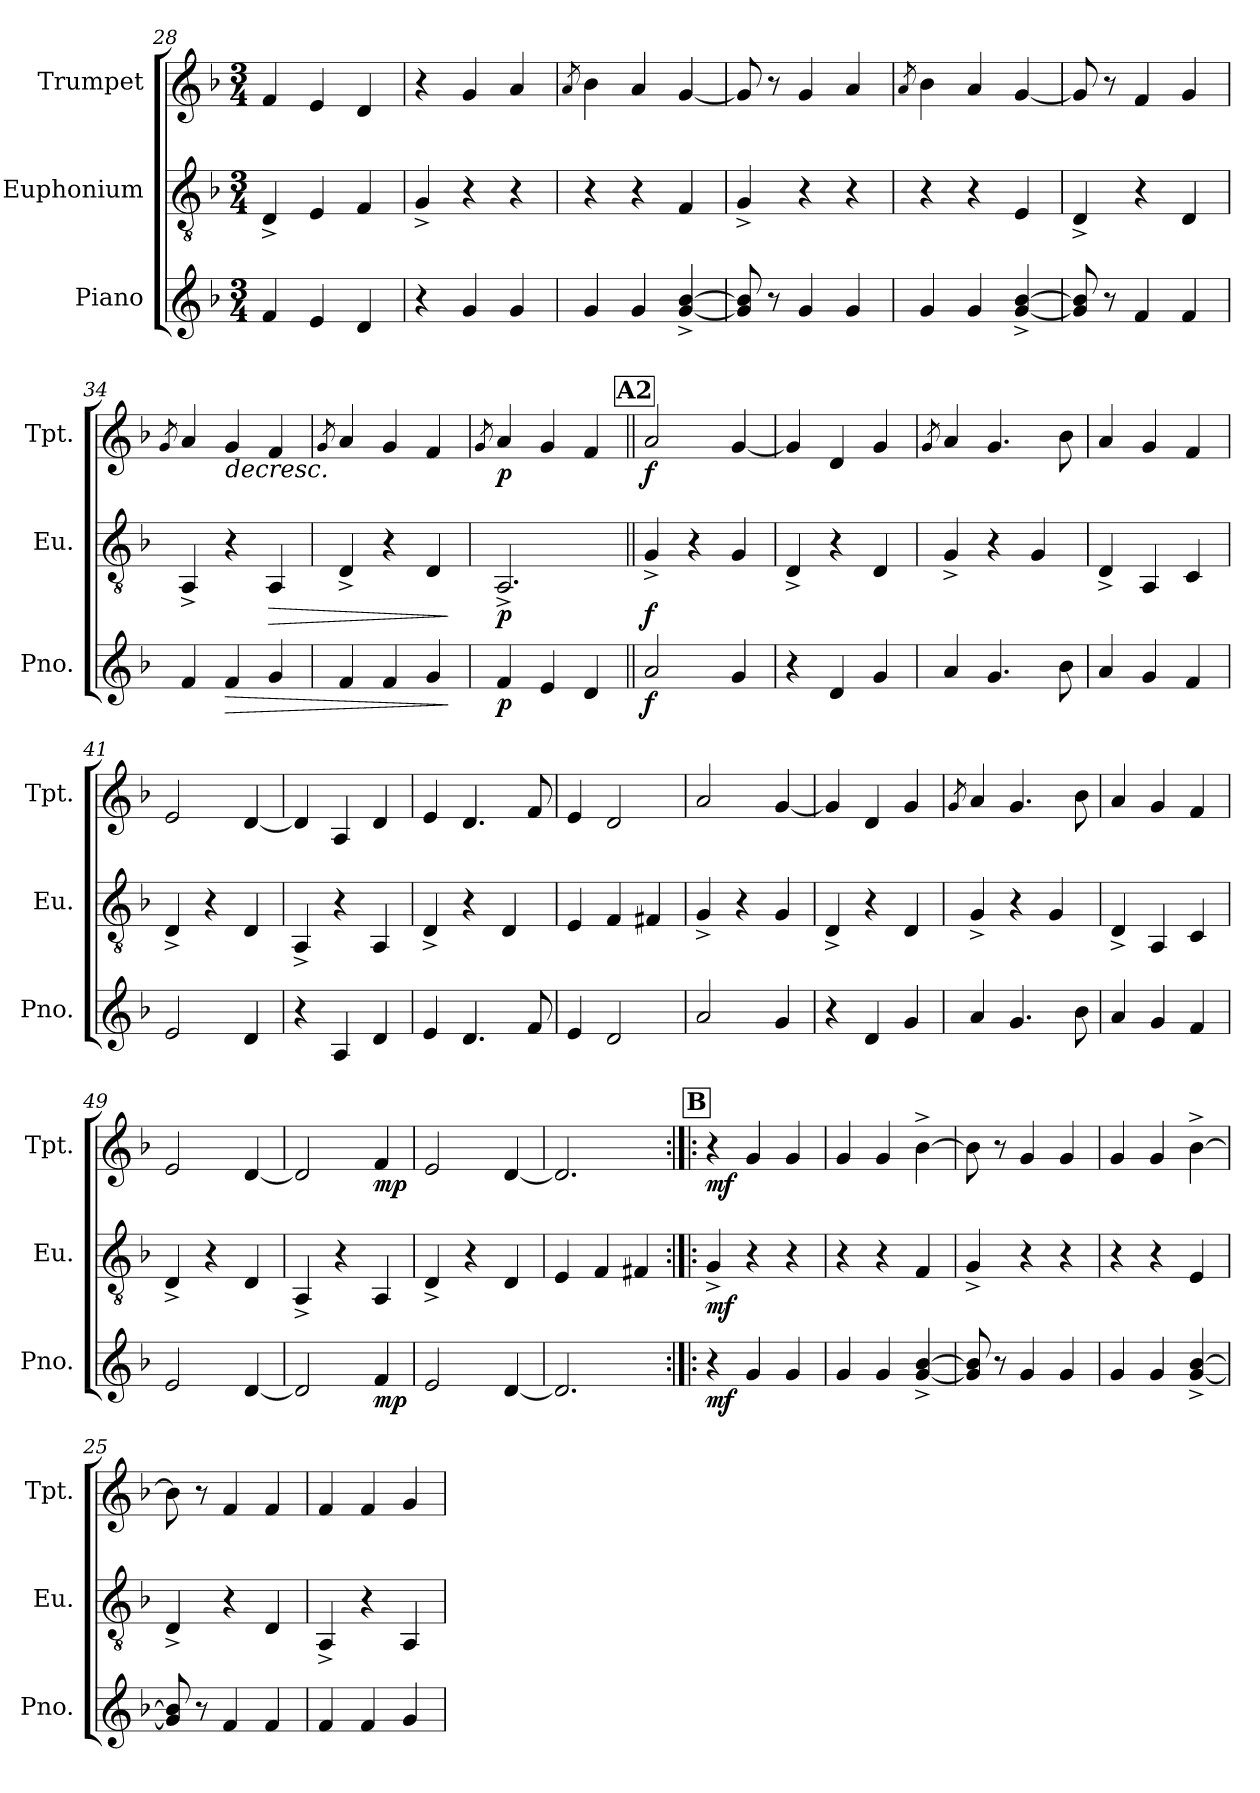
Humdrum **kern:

**kern	**dynam	**kern	**dynam	**kern	**dynam
*part3	*part3	*part2	*part2	*part1	*part1
*staff3	*staff3	*staff2	*staff2	*staff1	*staff1
*I"Piano	*	*I"Euphonium	*	*I"Trumpet	*
*I'Pno.	*	*I'Eu.	*	*I'Tpt.	*
*clefG2	*	*clefGv2	*	*clefG2	*
*	*	*ITrd1c2	*	*ITrd1c2	*
*k[b-]	*	*k[b-e-a-]	*	*k[b-e-a-]	*
*M3/4	*	*M3/4	*	*M3/4	*
=28	=28	=28	=28	=28	=28
4f	.	4C^	.	4e-	.
4e	.	4D	.	4d	.
4d	.	4E-	.	4c	.
=29	=29	=29	=29	=29	=29
4r	.	4F^	.	4r	.
4g	.	4r	.	4f	.
4g	.	4r	.	4g	.
=30	=30	=30	=30	=30	=30
.	.	.	.	8qg	.
4g	.	4r	.	4a-	.
4g	.	4r	.	4g	.
[4g^ [4b-^	.	4E-	.	[4f	.
=31	=31	=31	=31	=31	=31
8g] 8b-]	.	4F^	.	8f]	.
8r	.	.	.	8r	.
4g	.	4r	.	4f	.
4g	.	4r	.	4g	.
=32	=32	=32	=32	=32	=32
.	.	.	.	8qg	.
4g	.	4r	.	4a-	.
4g	.	4r	.	4g	.
[4g^ [4b-^	.	4D	.	[4f	.
=33	=33	=33	=33	=33	=33
8g] 8b-]	.	4C^	.	8f]	.
8r	.	.	.	8r	.
4f	.	4r	.	4e-	.
4f	.	4C	.	4f	.
=34	=34	=34	=34	=34	=34
.	.	.	.	8qf	.
4f	.	4GG^	.	4g	.
!	!LO:HP:b	!	!	!	!LO:HP:b
4f	>	4r	.	4f	>
!	!	!	!LO:HP:b	!	!
4g	.	4GG	>	4e-	.
=35	=35	=35	=35	=35	=35
.	.	.	.	8qf	.
4f	.	4C^	.	4g	.
4f	.	4r	.	4f	.
4g	.	4C	.	4e-	.
.	]	.	]	.	.
=36	=36	=36	=36	=36	=36
.	.	.	.	8qf	.
!	!LO:DY:b	!	!LO:DY:b	!	!LO:DY:b
4f	p	2.GG^	p	4g	p
4e	.	.	.	4f	]
4d	.	.	.	4e-	.
!!LO:REH:place=s1:a:B:fs=14:t=A2
=37||	=37||	=37||	=37||	=37||	=37||
!	!LO:DY:b	!	!LO:DY:b	!	!LO:DY:b
2a	f	4F^	f	2g	f
.	.	4r	.	.	.
4g	.	4F	.	[4f	.
=38	=38	=38	=38	=38	=38
4r	.	4C^	.	4f]	.
4d	.	4r	.	4c	.
4g	.	4C	.	4f	.
=39	=39	=39	=39	=39	=39
.	.	.	.	8qf	.
4a	.	4F^	.	4g	.
4.g	.	4r	.	4.f	.
.	.	4F	.	.	.
8b-	.	.	.	8a-	.
=40	=40	=40	=40	=40	=40
4a	.	4C^	.	4g	.
4g	.	4GG	.	4f	.
4f	.	4BB-	.	4e-	.
=41	=41	=41	=41	=41	=41
2e	.	4C^	.	2d	.
.	.	4r	.	.	.
4d	.	4C	.	[4c	.
=42	=42	=42	=42	=42	=42
4r	.	4GG^	.	4c]	.
4A	.	4r	.	4G	.
4d	.	4GG	.	4c	.
=43	=43	=43	=43	=43	=43
4e	.	4C^	.	4d	.
4.d	.	4r	.	4.c	.
.	.	4C	.	.	.
8f	.	.	.	8e-	.
=44	=44	=44	=44	=44	=44
4e	.	4D	.	4d	.
2d	.	4E-	.	2c	.
.	.	4En	.	.	.
=45	=45	=45	=45	=45	=45
2a	.	4F^	.	2g	.
.	.	4r	.	.	.
4g	.	4F	.	[4f	.
=46	=46	=46	=46	=46	=46
4r	.	4C^	.	4f]	.
4d	.	4r	.	4c	.
4g	.	4C	.	4f	.
=47	=47	=47	=47	=47	=47
.	.	.	.	8qf	.
4a	.	4F^	.	4g	.
4.g	.	4r	.	4.f	.
.	.	4F	.	.	.
8b-	.	.	.	8a-	.
=48	=48	=48	=48	=48	=48
4a	.	4C^	.	4g	.
4g	.	4GG	.	4f	.
4f	.	4BB-	.	4e-	.
=49	=49	=49	=49	=49	=49
2e	.	4C^	.	2d	.
.	.	4r	.	.	.
[4d	.	4C	.	[4c	.
=50	=50	=50	=50	=50	=50
2d]	.	4GG^	.	2c]	.
.	.	4r	.	.	.
!	!LO:DY:b	!	!	!	!LO:DY:b
4f	mp	4GG	.	4e-!	mp
=51	=51	=51	=51	=51	=51
2e	.	4C^	.	2d!	.
.	.	4r	.	.	.
[4d	.	4C	.	[4c!	.
=52	=52	=52	=52	=52	=52
2.d]	.	4D	.	2.c!]	.
.	.	4E-	.	.	.
.	.	4En	.	.	.
!!LO:REH:place=s1:a:B:fs=14:t=B
=21:|!|:	=21:|!|:	=21:|!|:	=21:|!|:	=21:|!|:	=21:|!|:
!	!LO:DY:b	!	!LO:DY:b	!	!LO:DY:b
4r	mf	4F^	mf	4r	mf
4g	.	4r	.	4f	.
4g	.	4r	.	4f	.
=22	=22	=22	=22	=22	=22
4g	.	4r	.	4f	.
4g	.	4r	.	4f	.
[4g^ [4b-^	.	4E-	.	[4a-^	.
=23	=23	=23	=23	=23	=23
8g] 8b-]	.	4F^	.	8a-]	.
8r	.	.	.	8r	.
4g	.	4r	.	4f	.
4g	.	4r	.	4f	.
=24	=24	=24	=24	=24	=24
4g	.	4r	.	4f	.
4g	.	4r	.	4f	.
[4g^ [4b-^	.	4D	.	[4a-^	.
=25	=25	=25	=25	=25	=25
8g] 8b-]	.	4C^	.	8a-]	.
8r	.	.	.	8r	.
4f	.	4r	.	4e-	.
4f	.	4C	.	4e-	.
=26	=26	=26	=26	=26	=26
4f	.	4GG^	.	4e-	.
4f	.	4r	.	4e-	.
4g	.	4GG	.	4f	.
=	=	=	=	=	=
*-	*-	*-	*-	*-	*-
